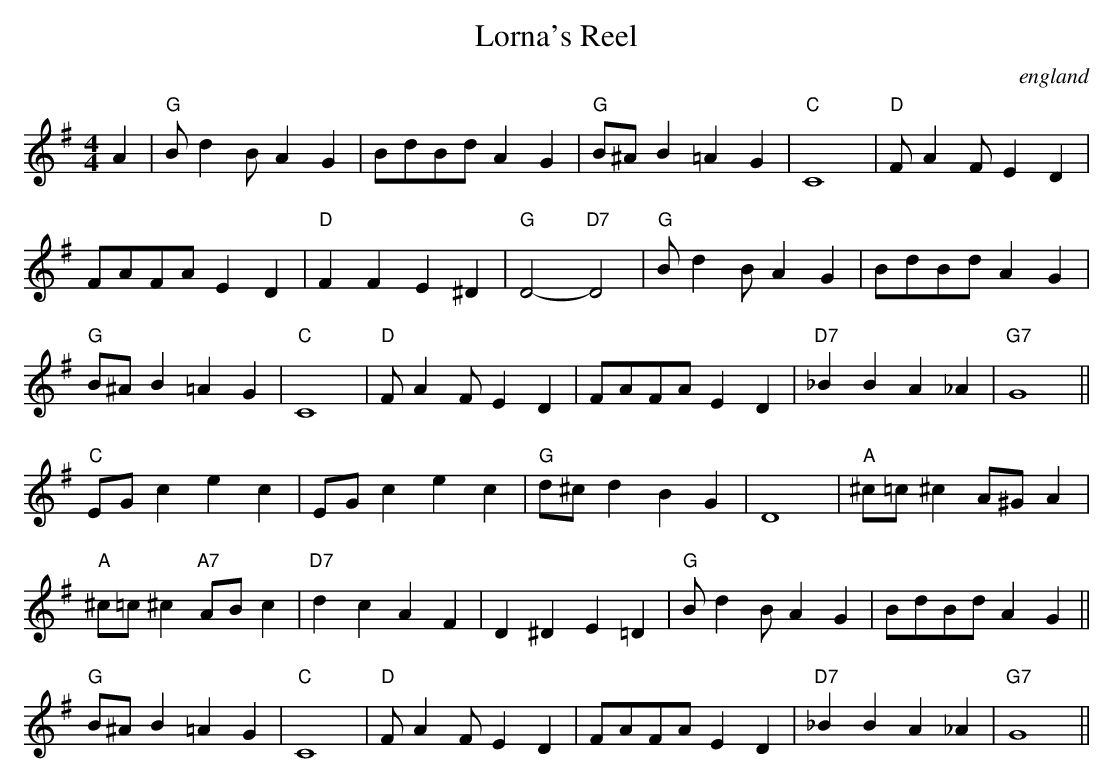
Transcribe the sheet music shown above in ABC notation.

X:1
T:Lorna's Reel
O:england
M:4/4
L:1/4
K:G
A|"G"B/2dB/2 AG|B/2d/2B/2d/2 AG|"G"B/2^A/2B =AG|"C"C4|"D"F/2AF/2 ED|
F/2A/2F/2A/2 ED|"D"FF E^D|"G"D2 -"D7"D2|"G"B/2dB/2 AG|B/2d/2B/2d/2 AG|
"G"B/2^A/2B =AG|"C"C4|"D"F/2AF/2 ED|F/2A/2F/2A/2 ED|"D7"_BB A_A|"G7"G4||
"C"E/2G/2c ec|E/2G/2c ec|"G"d/2^c/2d BG|D4|"A"^c/2=c/2^c A/2^G/2A|
"A"^c/2=c/2^c "A7"A/2B/2c|"D7"dc AF|D^D E=D|"G"B/2dB/2 AG|B/2d/2B/2d/2 AG||
"G"B/2^A/2B =AG|"C"C4|"D"F/2AF/2 ED|F/2A/2F/2A/2 ED|"D7"_BB A_A|"G7"G4||
